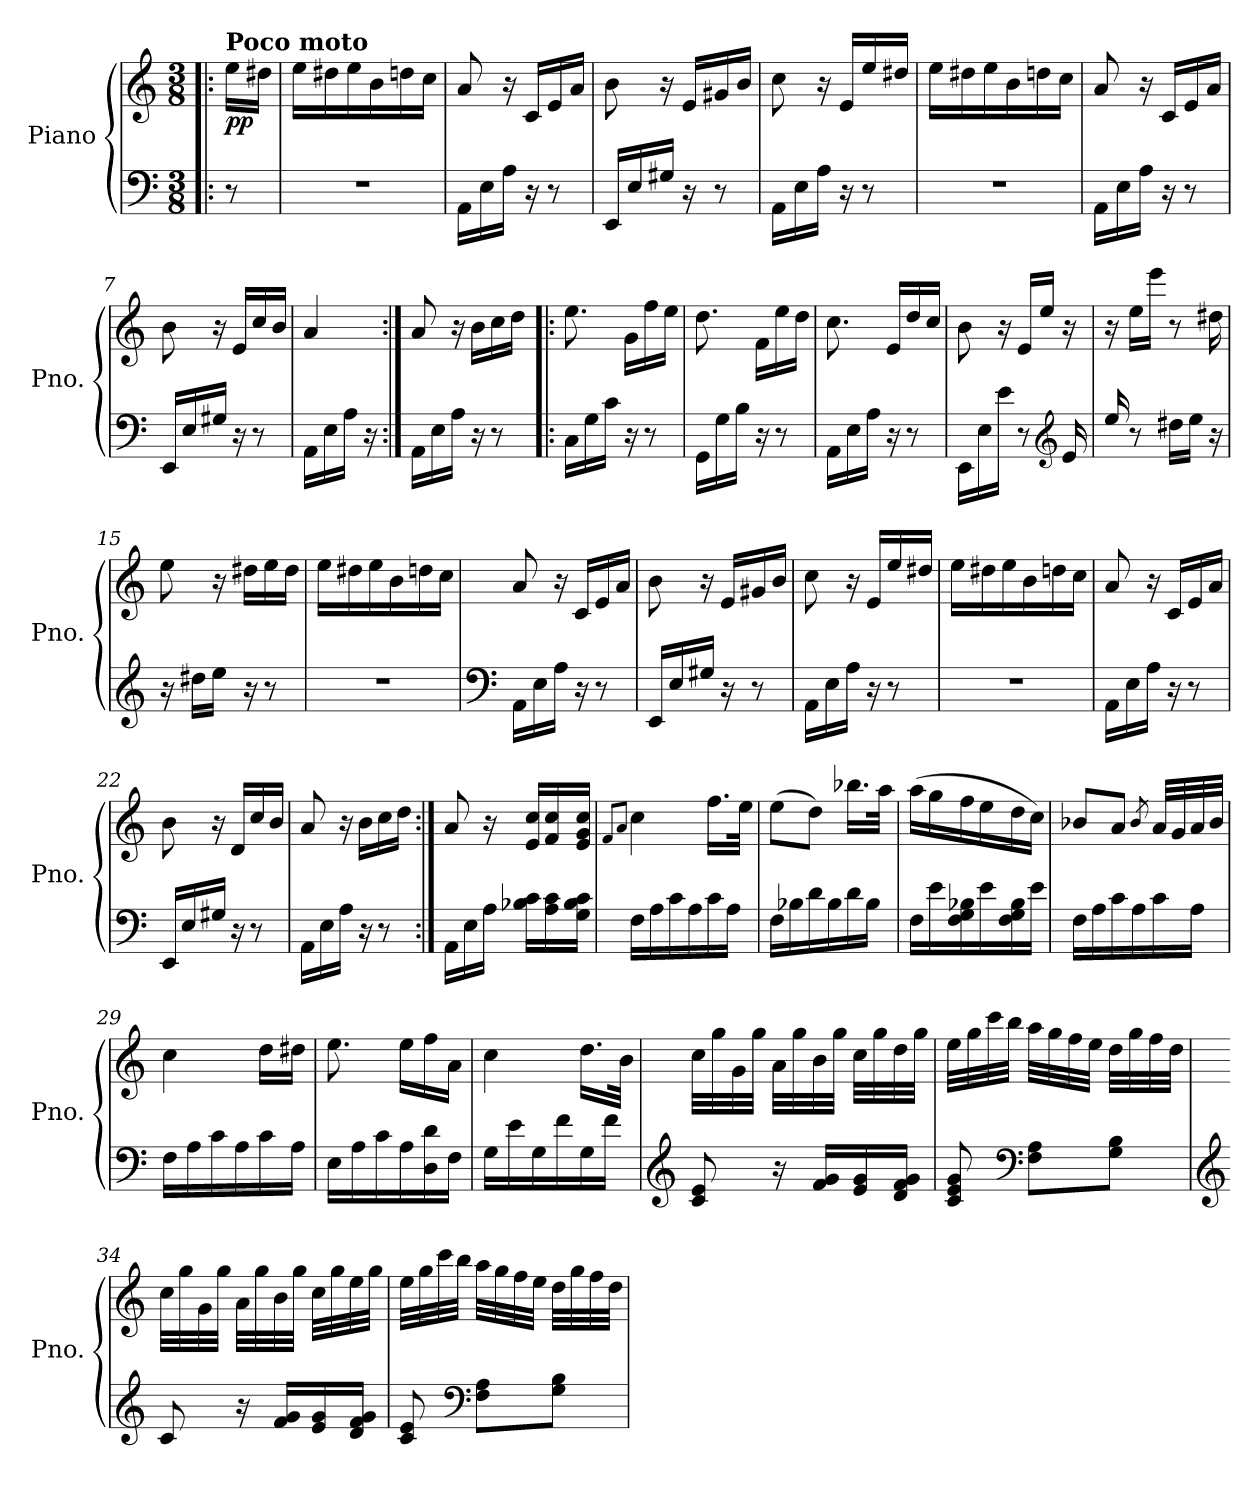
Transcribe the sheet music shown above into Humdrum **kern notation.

**kern	**kern	**dynam
*part1	*part1	*part1
*staff2	*staff1	*staff1/2
*I"Piano	*	*
*I'Pno.	*	*
*clefF4	*clefG2	*
*k[]	*k[]	*
*M3/8	*M3/8	*
=!|:	=!|:	=!|:
!	!LO:TX:a:B:t=Poco moto	!
!	!	!LO:DY:b
8r	16ee\LL	pp
.	16dd#X\JJ	.
=1	=1	=1
4.r	16ee\LL	.
.	16dd#X\	.
.	16ee\	.
.	16b\	.
.	16ddn\	.
.	16cc\JJ	.
=2	=2	=2
16AA\LL	8a/	.
16E\	.	.
16A\JJ	16r	.
16r	16c/LL	.
8r	16e/	.
.	16a/JJ	.
=3	=3	=3
16EE/LL	8b\	.
16E/	.	.
16G#X/JJ	16r	.
16r	16e/LL	.
8r	16g#X/	.
.	16b/JJ	.
=4	=4	=4
16AA\LL	8cc\	.
16E\	.	.
16A\JJ	16r	.
16r	16e/LL	.
8r	16ee/	.
.	16dd#X/JJ	.
=5	=5	=5
4.r	16ee\LL	.
.	16dd#X\	.
.	16ee\	.
.	16b\	.
.	16ddn\	.
.	16cc\JJ	.
=6	=6	=6
16AA\LL	8a/	.
16E\	.	.
16A\JJ	16r	.
16r	16c/LL	.
8r	16e/	.
.	16a/JJ	.
!!LO:LB:g=z
=7	=7	=7
16EE/LL	8b\	.
16E/	.	.
16G#X/JJ	16r	.
16r	16e/LL	.
8r	16cc/	.
.	16b/JJ	.
=8	=8	=8
16AA\LL	4a/	.
16E\	.	.
16A\JJ	.	.
16r	.	.
=9:|!	=9:|!	=9:|!
16AA\LL	8a/	.
16E\	.	.
16A\JJ	16r	.
16r	16b\LL	.
8r	16cc\	.
.	16dd\JJ	.
=10!|:	=10!|:	=10!|:
16C\LL	8.ee\	.
16G\	.	.
16c\JJ	.	.
16r	16g\LL	.
8r	16ff\	.
.	16ee\JJ	.
=11	=11	=11
16GG\LL	8.dd\	.
16G\	.	.
16B\JJ	.	.
16r	16f\LL	.
8r	16ee\	.
.	16dd\JJ	.
=12	=12	=12
16AA\LL	8.cc\	.
16E\	.	.
16A\JJ	.	.
16r	16e/LL	.
8r	16dd/	.
.	16cc/JJ	.
=13	=13	=13
16EE\LL	8b\	.
16E\	.	.
16e\JJ	16r	.
8r	16e/LL	.
.	16ee/JJ	.
*clefG2	*	*
16e/	16r	.
!!LO:LB:g=z
=14	=14	=14
16ee/	16r	.
8r	16ee\LL	.
.	16eee\JJ	.
16dd#X\LL	8r	.
16ee\JJ	.	.
16r	16dd#X\	.
=15	=15	=15
16r	8ee\	.
16dd#X\LL	.	.
16ee\JJ	16r	.
16r	16dd#X\LL	.
8r	16ee\	.
.	16dd#\JJ	.
=16	=16	=16
4.r	16ee\LL	.
.	16dd#X\	.
.	16ee\	.
.	16b\	.
.	16ddn\	.
.	16cc\JJ	.
=17	=17	=17
*clefF4	*	*
16AA\LL	8a/	.
16E\	.	.
16A\JJ	16r	.
16r	16c/LL	.
8r	16e/	.
.	16a/JJ	.
=18	=18	=18
16EE/LL	8b\	.
16E/	.	.
16G#X/JJ	16r	.
16r	16e/LL	.
8r	16g#X/	.
.	16b/JJ	.
=19	=19	=19
16AA\LL	8cc\	.
16E\	.	.
16A\JJ	16r	.
16r	16e/LL	.
8r	16ee/	.
.	16dd#X/JJ	.
=20	=20	=20
4.r	16ee\LL	.
.	16dd#X\	.
.	16ee\	.
.	16b\	.
.	16ddn\	.
.	16cc\JJ	.
!!LO:LB:g=z
=21	=21	=21
16AA\LL	8a/	.
16E\	.	.
16A\JJ	16r	.
16r	16c/LL	.
8r	16e/	.
.	16a/JJ	.
=22	=22	=22
16EE/LL	8b\	.
16E/	.	.
16G#X/JJ	16r	.
16r	16d/LL	.
8r	16cc/	.
.	16b/JJ	.
=23	=23	=23
16AA\LL	8a/	.
16E\	.	.
16A\JJ	16r	.
16r	16b\LL	.
8r	16cc\	.
.	16dd\JJ	.
=24:|!	=24:|!	=24:|!
16AA\LL	8a/	.
16E\	.	.
16A\JJ	16r	.
16B-X\ 16c\LL	16e/ 16cc/LL	.
16A\ 16c\	16f/ 16cc/	.
16G\ 16B-\ 16c\JJ	16e/ 16g/ 16cc/JJ	.
=25	=25	=25
.	8qf/L	.
.	8qa/J	.
16F\LL	4cc\	.
16A\	.	.
16c\	.	.
16A\	.	.
16c\	16.ff\LL	.
16A\JJ	.	.
.	32ee\JJk	.
=26	=26	=26
16F\LL	(>8ee\L	.
16B-X\	.	.
16d\	8dd\J)	.
16B-\	.	.
16d\	16.bb-X\LL	.
16B-\JJ	.	.
.	32aa\JJk	.
!!LO:LB:g=z
=27	=27	=27
16F\LL	(>16aa\LL	.
16e\	16gg\	.
16F\ 16G\ 16B-X\	16ff\	.
16e\	16ee\	.
16F\ 16G\ 16B-\	16dd\	.
16e\JJ	16cc\JJ)	.
=28	=28	=28
16F\LL	8b-X/L	.
16A\	.	.
16c\	8a/J	.
16A\	.	.
.	8qb-/	.
16c\	32a/LLL	.
.	32g/	.
16A\JJ	32a/	.
.	32b-/JJJ	.
=29	=29	=29
16F\LL	4cc\	.
16A\	.	.
16c\	.	.
16A\	.	.
16c\	16dd\LL	.
16A\JJ	16dd#X\JJ	.
=30	=30	=30
16E\LL	8.ee\	.
16A\	.	.
16c\	.	.
16A\	16ee\LL	.
16D\ 16d\	16ff\	.
16F\JJ	16a\JJ	.
=31	=31	=31
16G\LL	4cc\	.
16e\	.	.
16G\	.	.
16f\	.	.
16G\	16.dd\LL	.
16f\JJ	.	.
.	32b\JJk	.
=32	=32	=32
*clefG2	*	*
8c/ 8e/	32cc\LLL	.
.	32gg\	.
.	32g\	.
.	32gg\JJJ	.
16r	32a\LLL	.
.	32gg\	.
16f/ 16g/LL	32b\	.
.	32gg\JJJ	.
16e/ 16g/	32cc\LLL	.
.	32gg\	.
16d/ 16f/ 16g/JJ	32dd\	.
.	32gg\JJJ	.
!!LO:LB:g=z
=33	=33	=33
8c/ 8e/ 8g/	32ee\LLL	.
.	32gg\	.
.	32ccc\	.
.	32bb\JJJ	.
*clefF4	*	*
8F\ 8A\L	32aa\LLL	.
.	32gg\	.
.	32ff\	.
.	32ee\JJJ	.
8G\ 8B\J	32dd\LLL	.
.	32gg\	.
.	32ff\	.
.	32dd\JJJ	.
=34	=34	=34
*clefG2	*	*
8c/	32cc\LLL	.
.	32gg\	.
.	32g\	.
.	32gg\JJJ	.
16r	32a\LLL	.
.	32gg\	.
16f/ 16g/LL	32b\	.
.	32gg\JJJ	.
16e/ 16g/	32cc\LLL	.
.	32gg\	.
16d/ 16f/ 16g/JJ	32ee\	.
.	32gg\JJJ	.
=35	=35	=35
8c/ 8e/	32ee\LLL	.
.	32gg\	.
.	32ccc\	.
.	32bb\JJJ	.
*clefF4	*	*
8F\ 8A\L	32aa\LLL	.
.	32gg\	.
.	32ff\	.
.	32ee\JJJ	.
8G\ 8B\J	32dd\LLL	.
.	32gg\	.
.	32ff\	.
.	32dd\JJJ	.
=	=	=
*-	*-	*-
